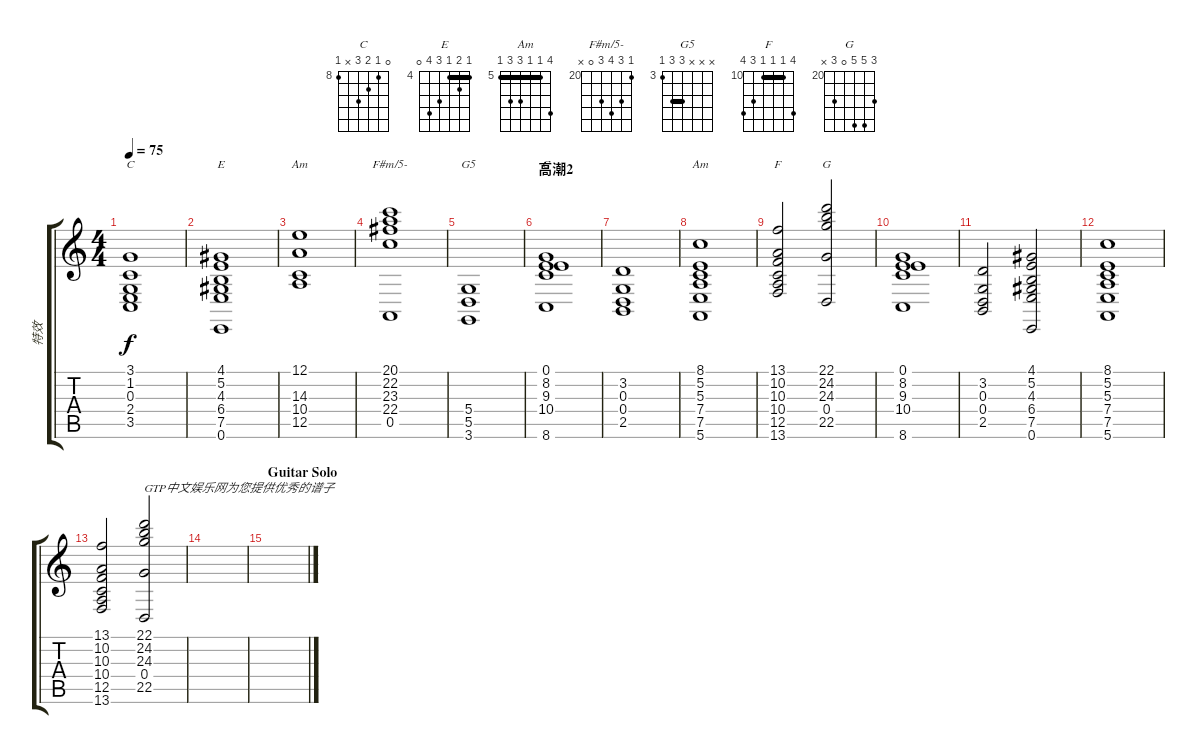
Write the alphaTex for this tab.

\track ("特效" "特效") {instrument pad2warm}
\staff {score tabs}
\tuning (E4 B3 G3 D3 A2 E2) {hide}
\chord ("C" 3 1 0 2 3 x)
\chord ("E" 4 5 4 6 7 0) {firstfret 4 barre 4}
\chord ("Am" 12 x 14 10 12 x) {firstfret 10}
\chord ("F#m/5-" 20 22 23 22 0 x) {firstfret 20}
\chord ("G5" x x x 5 5 3) {firstfret 3 barre 5}
\chord ("C" 0 8 9 10 x 8) {firstfret 8}
\chord ("Am" 8 5 5 7 7 5) {firstfret 5 barre 5}
\chord ("F" 13 10 10 10 12 13) {firstfret 10 barre 10}
\chord ("G" 22 24 24 0 22 x) {firstfret 20}
\ts (4 4)
\tempo 75
\clef g2
\ks c
(3.1 1.2 0.3 2.4 3.5).1{ch "C" dy f} |
(4.1 5.2 4.3 6.4 7.5 0.6).1{ch "E"} |
(12.1 14.3 10.4 12.5).1{ch "Am"} |
(20.1 22.2 23.3 22.4 0.5).1{ch "F#m/5-"} |
(5.4 5.5 3.6).1{ch "G5"} |
\section ("" "高潮2")
(0.1 8.2 9.3 10.4 8.6).1{ch "C"} |
(3.2 0.3 0.4 2.5).1 |
(8.1 5.2 5.3 7.4 7.5 5.6).1{ch "Am"} |
(13.1 10.2 10.3 10.4 12.5 13.6).2{ch "F"} (22.1 24.2 24.3 0.4 22.5).2{ch "G"} |
(0.1 8.2 9.3 10.4 8.6).1 |
(3.2 0.3 0.4 2.5).2 (4.1 5.2 4.3 6.4 7.5 0.6).2 |
(8.1 5.2 5.3 7.4 7.5 5.6).1 |
(13.1 10.2 10.3 10.4 12.5 13.6).2 (22.1 24.2 24.3 0.4 22.5).2{txt "GTP中文娱乐网为您提供优秀的谱子"} |
|
\section ("" "Guitar Solo")
